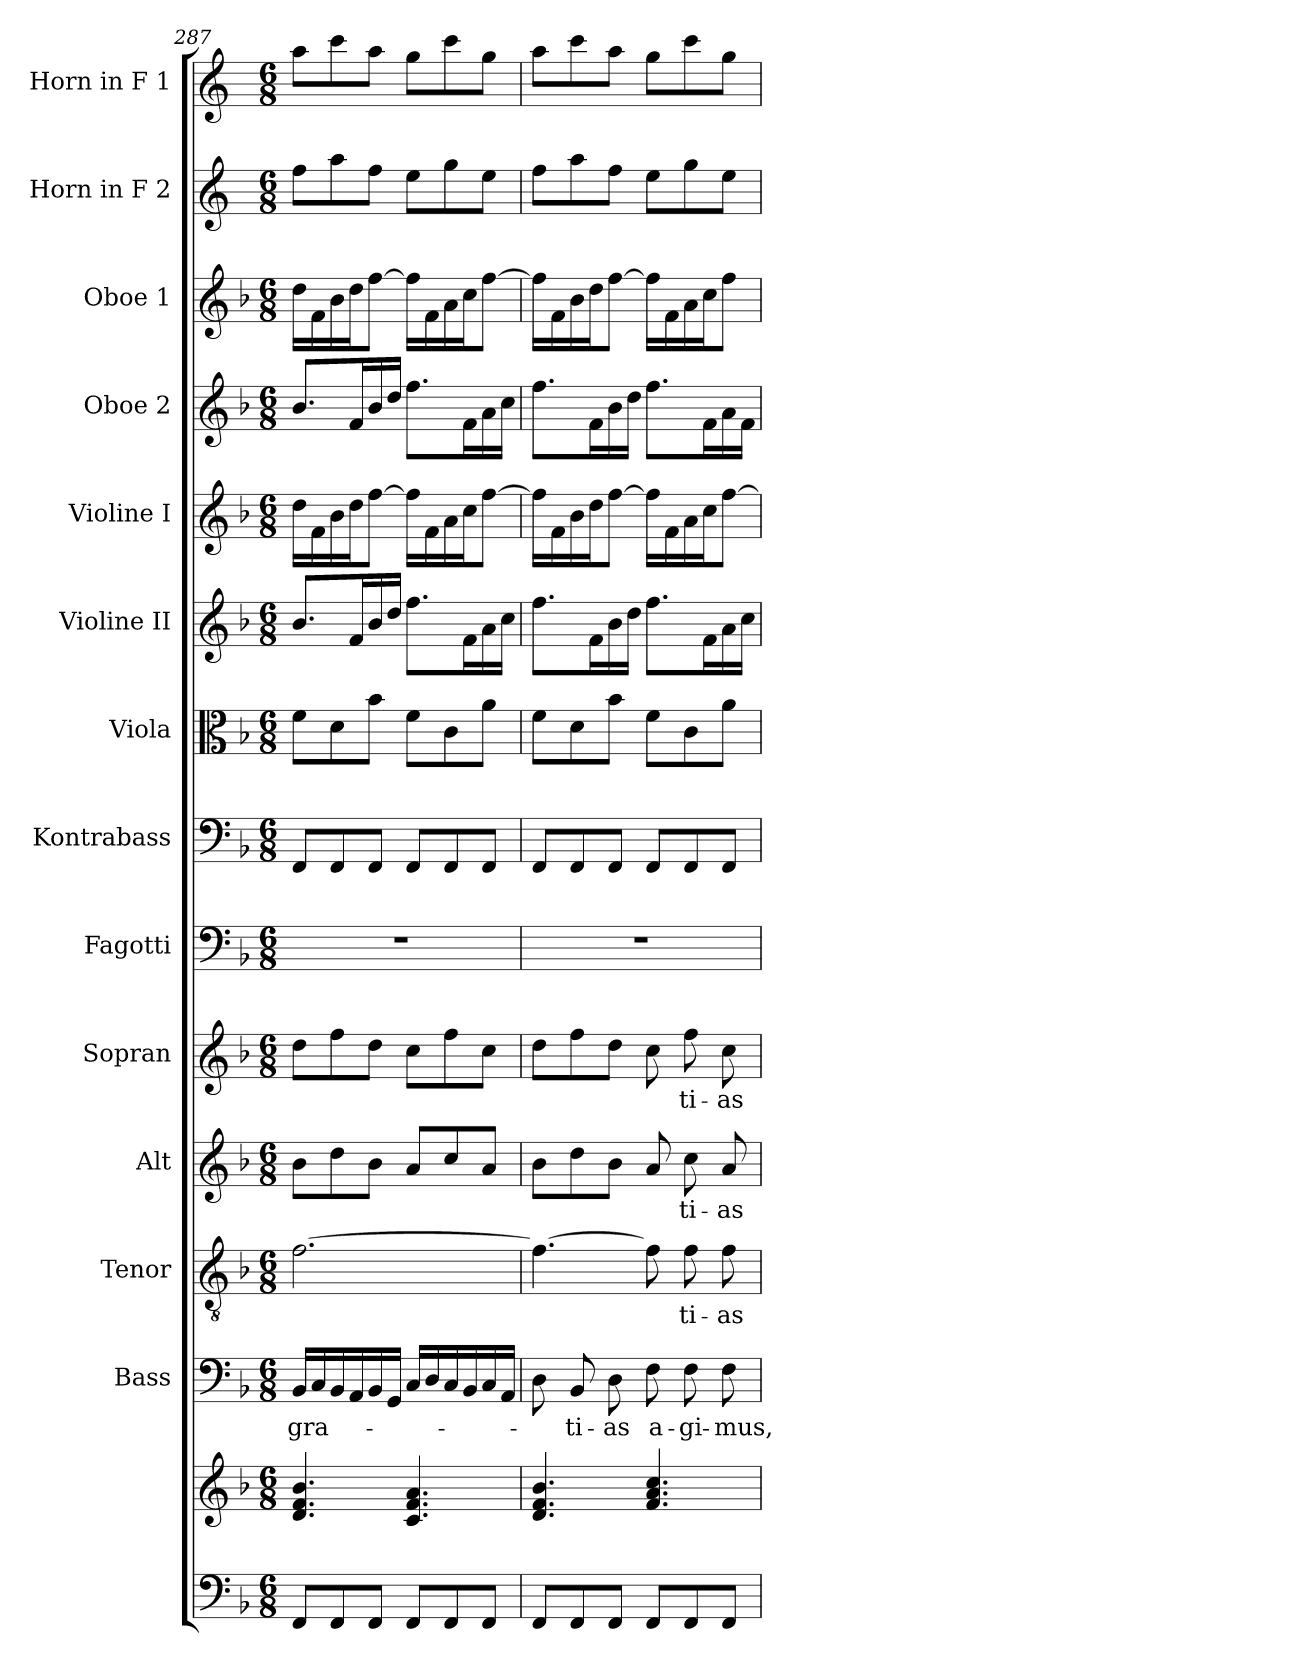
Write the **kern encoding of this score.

**kern	**kern	**kern	**text	**kern	**text	**kern	**text	**kern	**text	**kern	**kern	**kern	**kern	**kern	**kern	**kern	**kern	**kern
*part14	*part14	*part13	*part13	*part12	*part12	*part11	*part11	*part10	*part10	*part9	*part8	*part7	*part6	*part5	*part4	*part3	*part2	*part1
*staff15	*staff14	*staff13	*staff13	*staff12	*staff12	*staff11	*staff11	*staff10	*staff10	*staff9	*staff8	*staff7	*staff6	*staff5	*staff4	*staff3	*staff2	*staff1
*	*	*I"Bass	*	*I"Tenor	*	*I"Alt	*	*I"Sopran	*	*I"Fagotti	*I"Kontrabass	*I"Viola	*I"Violine II	*I"Violine I	*I"Oboe 2	*I"Oboe 1	*I"Horn in F 2	*I"Horn in F 1
*	*	*I'B.	*	*I'T.	*	*I'A.	*	*I'S.	*	*I'Fg.	*I'Kb.	*I'Vla.	*I'Vl. II	*I'Vl. I	*I'Ob. 2	*I'Ob. 1	*	*
!!LO:PB:g=z
*clefF4	*clefG2	*clefF4	*	*clefGv2	*	*clefG2	*	*clefG2	*	*clefF4	*clefF4	*clefC3	*clefG2	*clefG2	*clefG2	*clefG2	*clefG2	*clefG2
*	*	*	*	*	*	*	*	*	*	*	*ITrd7c12	*	*	*	*	*	*ITrd4c7	*ITrd4c7
*k[b-]	*k[b-]	*k[b-]	*	*k[b-]	*	*k[b-]	*	*k[b-]	*	*k[b-]	*k[b-]	*k[b-]	*k[b-]	*k[b-]	*k[b-]	*k[b-]	*k[b-]	*k[b-]
*F:	*F:	*F:	*	*F:	*	*F:	*	*F:	*	*F:	*F:	*F:	*F:	*F:	*F:	*F:	*F:	*F:
*M6/8	*M6/8	*M6/8	*	*M6/8	*	*M6/8	*	*M6/8	*	*M6/8	*M6/8	*M6/8	*M6/8	*M6/8	*M6/8	*M6/8	*M6/8	*M6/8
=287	=287	=287	=287	=287	=287	=287	=287	=287	=287	=287	=287	=287	=287	=287	=287	=287	=287	=287
!	!	!	!LO:LY:b	!	!	!	!	!	!	!	!	!	!	!	!	!	!	!
8FF/L	4.d/ 4.f/ 4.b-/	16BB-/LL	gra-	[2.f\	.	8b-\L	.	8dd\L	.	2.r	8FFF/L	8f\L	8.b-/L	16dd\LL	8.b-/L	16dd\LL	8b-\L	8dd\L
.	.	16C/	.	.	.	.	.	.	.	.	.	.	.	16f\	.	16f\	.	.
8FF/	.	16BB-/	.	.	.	8dd\	.	8ff\	.	.	8FFF/	8d\	.	16b-\	.	16b-\	8dd\	8ff\
.	.	16AA/	.	.	.	.	.	.	.	.	.	.	16f/L	16dd\J	16f/L	16dd\J	.	.
8FF/J	.	16BB-/	.	.	.	8b-\J	.	8dd\J	.	.	8FFF/J	8b-\J	16b-/	[8ff\J	16b-/	[8ff\J	8b-\J	8dd\J
.	.	16GG/JJ	.	.	.	.	.	.	.	.	.	.	16dd/JJ	.	16dd/JJ	.	.	.
8FF/L	4.c/ 4.f/ 4.a/	16C/LL	.	.	.	8a/L	.	8cc\L	.	.	8FFF/L	8f\L	8.ff\L	16ff\LL]	8.ff\L	16ff\LL]	8a\L	8cc\L
.	.	16D/	.	.	.	.	.	.	.	.	.	.	.	16f\	.	16f\	.	.
8FF/	.	16C/	.	.	.	8cc/	.	8ff\	.	.	8FFF/	8c\	.	16a\	.	16a\	8cc\	8ff\
.	.	16BB-/	.	.	.	.	.	.	.	.	.	.	16f\L	16cc\J	16f\L	16cc\J	.	.
8FF/J	.	16C/	.	.	.	8a/J	.	8cc\J	.	.	8FFF/J	8a\J	16a\	[8ff\J	16a\	[8ff\J	8a\J	8cc\J
.	.	16AA/JJ	.	.	.	.	.	.	.	.	.	.	16cc\JJ	.	16cc\JJ	.	.	.
=288	=288	=288	=288	=288	=288	=288	=288	=288	=288	=288	=288	=288	=288	=288	=288	=288	=288	=288
8FF/L	4.d/ 4.f/ 4.b-/	8D\	.	4.f\_	.	8b-\L	.	8dd\L	.	2.r	8FFF/L	8f\L	8.ff\L	16ff\LL]	8.ff\L	16ff\LL]	8b-\L	8dd\L
.	.	.	.	.	.	.	.	.	.	.	.	.	.	16f\	.	16f\	.	.
!	!	!	!LO:LY:b	!	!	!	!	!	!	!	!	!	!	!	!	!	!	!
8FF/	.	8BB-/	-ti-	.	.	8dd\	.	8ff\	.	.	8FFF/	8d\	.	16b-\	.	16b-\	8dd\	8ff\
.	.	.	.	.	.	.	.	.	.	.	.	.	16f\L	16dd\J	16f\L	16dd\J	.	.
!	!	!	!LO:LY:b	!	!	!	!	!	!	!	!	!	!	!	!	!	!	!
8FF/J	.	8D\	-as	.	.	8b-\J	.	8dd\J	.	.	8FFF/J	8b-\J	16b-\	[8ff\J	16b-\	[8ff\J	8b-\J	8dd\J
.	.	.	.	.	.	.	.	.	.	.	.	.	16dd\JJ	.	16dd\JJ	.	.	.
!	!	!	!LO:LY:b	!	!	!	!	!	!	!	!	!	!	!	!	!	!	!
8FF/L	4.f/ 4.a/ 4.cc/	8F\	a-	8f\]	.	8a/	.	8cc\	.	.	8FFF/L	8f\L	8.ff\L	16ff\LL]	8.ff\L	16ff\LL]	8a\L	8cc\L
.	.	.	.	.	.	.	.	.	.	.	.	.	.	16f\	.	16f\	.	.
!	!	!	!LO:LY:b	!	!LO:LY:b	!	!LO:LY:b	!	!LO:LY:b	!	!	!	!	!	!	!	!	!
8FF/	.	8F\	-gi-	8f\	-ti-	8cc\	-ti-	8ff\	-ti-	.	8FFF/	8c\	.	16a\	.	16a\	8cc\	8ff\
.	.	.	.	.	.	.	.	.	.	.	.	.	16f\L	16cc\J	16f\L	16cc\J	.	.
!	!	!	!LO:LY:b	!	!LO:LY:b	!	!LO:LY:b	!	!LO:LY:b	!	!	!	!	!	!	!	!	!
8FF/J	.	8F\	-mus,	8f\	-as	8a/	-as	8cc\	-as	.	8FFF/J	8a\J	16a\	[8ff\J	16a\	8ff\J	8a\J	8cc\J
.	.	.	.	.	.	.	.	.	.	.	.	.	16cc\JJ	.	16f\JJ	.	.	.
=	=	=	=	=	=	=	=	=	=	=	=	=	=	=	=	=	=	=
*-	*-	*-	*-	*-	*-	*-	*-	*-	*-	*-	*-	*-	*-	*-	*-	*-	*-	*-
